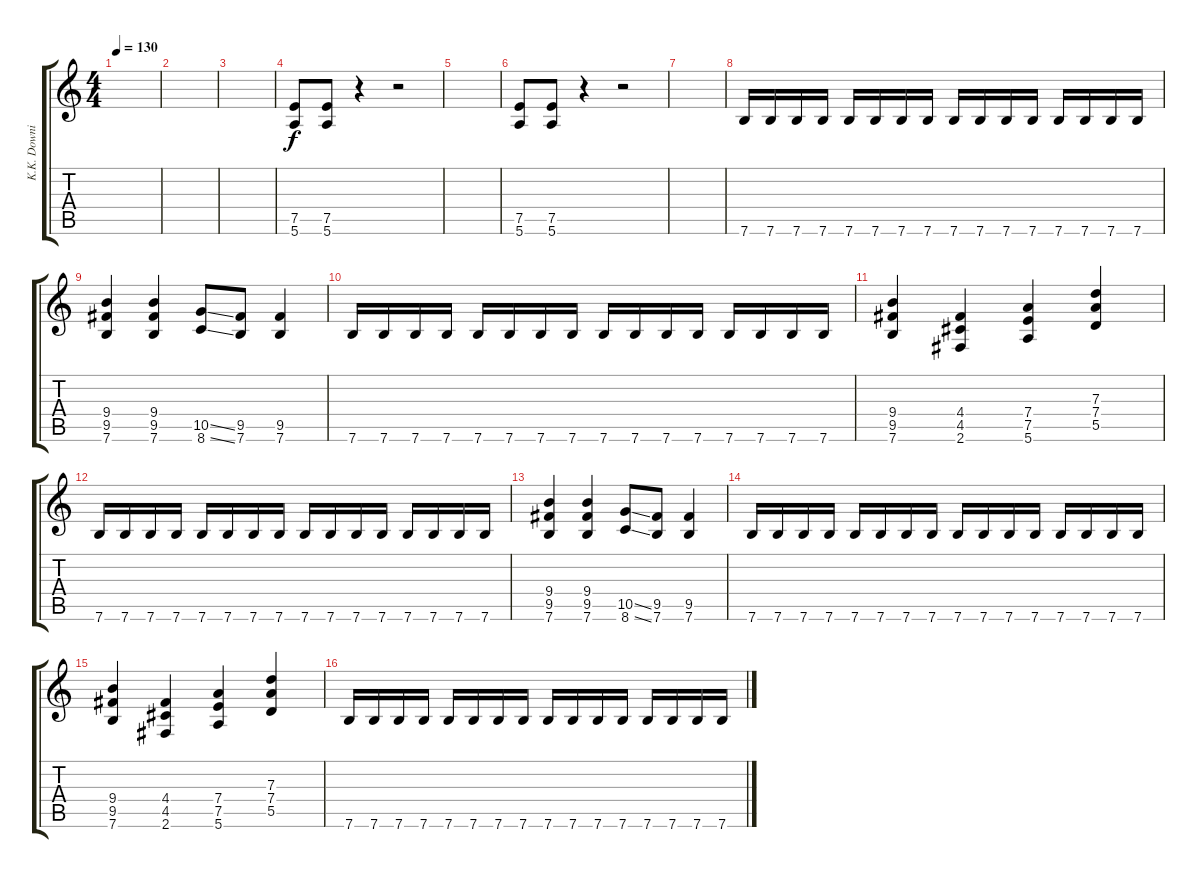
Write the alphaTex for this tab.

\track ("K.K. Downing" "K.K. Downi") {instrument distortionguitar}
\staff {score tabs}
\tuning (E4 B3 G3 D3 A2 E2) {hide}
\ts (4 4)
\tempo 130
\clef g2
\ks c
|
|
|
(7.5 5.6).8 (7.5 5.6).8 r.4 r.2 |
|
(7.5 5.6).8 (7.5 5.6).8 r.4 r.2 |
|
7.6.16 7.6.16 7.6.16 7.6.16 7.6.16 7.6.16 7.6.16 7.6.16 7.6.16 7.6.16 7.6.16 7.6.16 7.6.16 7.6.16 7.6.16 7.6.16 |
(9.4 9.5 7.6).4 (9.4 9.5 7.6).4 (10.5{ss} 8.6{ss}).8 (9.5 7.6).8 (9.5 7.6).4 |
7.6.16 7.6.16 7.6.16 7.6.16 7.6.16 7.6.16 7.6.16 7.6.16 7.6.16 7.6.16 7.6.16 7.6.16 7.6.16 7.6.16 7.6.16 7.6.16 |
(9.4 9.5 7.6).4 (4.4 4.5 2.6).4 (7.4 7.5 5.6).4 (7.3 7.4 5.5).4 |
7.6.16 7.6.16 7.6.16 7.6.16 7.6.16 7.6.16 7.6.16 7.6.16 7.6.16 7.6.16 7.6.16 7.6.16 7.6.16 7.6.16 7.6.16 7.6.16 |
(9.4 9.5 7.6).4 (9.4 9.5 7.6).4 (10.5{ss} 8.6{ss}).8 (9.5 7.6).8 (9.5 7.6).4 |
7.6.16 7.6.16 7.6.16 7.6.16 7.6.16 7.6.16 7.6.16 7.6.16 7.6.16 7.6.16 7.6.16 7.6.16 7.6.16 7.6.16 7.6.16 7.6.16 |
(9.4 9.5 7.6).4 (4.4 4.5 2.6).4 (7.4 7.5 5.6).4 (7.3 7.4 5.5).4 |
7.6.16 7.6.16 7.6.16 7.6.16 7.6.16 7.6.16 7.6.16 7.6.16 7.6.16 7.6.16 7.6.16 7.6.16 7.6.16 7.6.16 7.6.16 7.6.16
